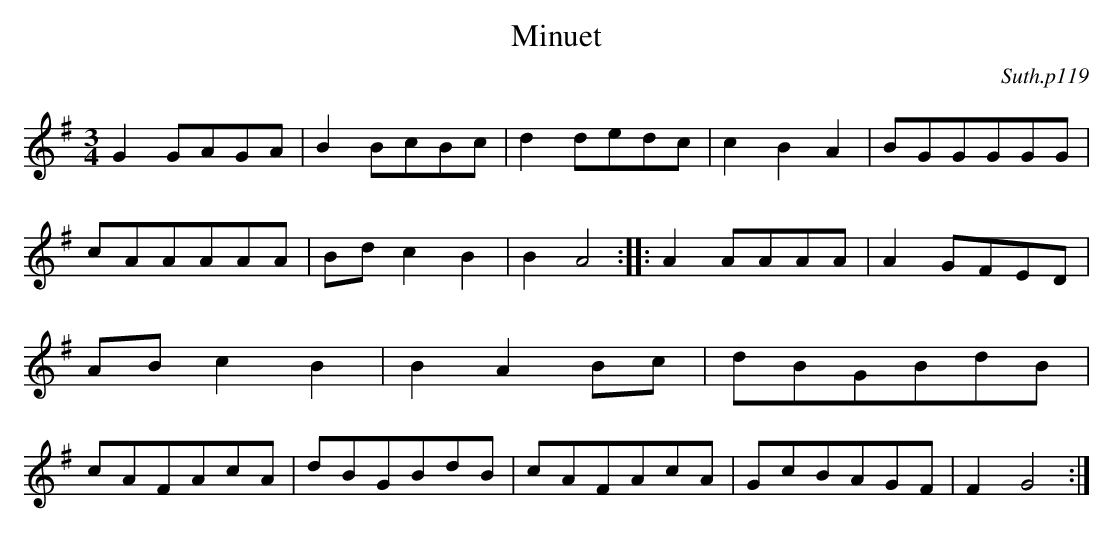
X:1
T:Minuet
C:Suth.p119
M:3/4
L:1/8
K:G
G2GAGA|B2BcBc|d2dedc|c2B2A2|BGGGGG|cAAAAA|Bdc2B2|B2A4::\
A2AAAA|A2GFED|ABc2B2|B2A2Bc|dBGBdB|cAFAcA|dBGBdB|cAFAcA|GcBAGF|F2G4:|
